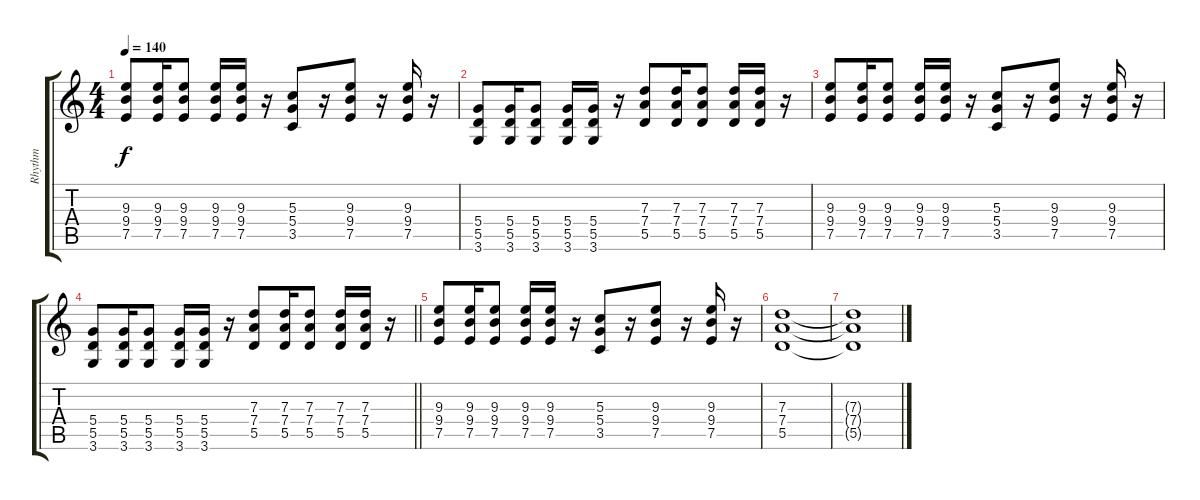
\track ("Rhythm" "Rhythm") {instrument overdrivenguitar}
\staff {score tabs}
\tuning (E4 B3 G3 D3 A2 E2) {hide}
\ts (4 4)
\tempo 140
\clef g2
\ks c
(9.3 9.4 7.5).8{dy f} (9.3 9.4 7.5).16 (9.3 9.4 7.5).8 (9.3 9.4 7.5).16 (9.3 9.4 7.5).16 r.16 (5.3 5.4 3.5).8 r.16 (9.3 9.4 7.5).8 r.16 (9.3 9.4 7.5).16 r.16 |
(5.4 5.5 3.6).8 (5.4 5.5 3.6).16 (5.4 5.5 3.6).8 (5.4 5.5 3.6).16 (5.4 5.5 3.6).16 r.16 (7.3 7.4 5.5).8 (7.3 7.4 5.5).16 (7.3 7.4 5.5).8 (7.3 7.4 5.5).16 (7.3 7.4 5.5).16 r.16 |
(9.3 9.4 7.5).8 (9.3 9.4 7.5).16 (9.3 9.4 7.5).8 (9.3 9.4 7.5).16 (9.3 9.4 7.5).16 r.16 (5.3 5.4 3.5).8 r.16 (9.3 9.4 7.5).8 r.16 (9.3 9.4 7.5).16 r.16 |
\barLineRight lightlight
(5.4 5.5 3.6).8 (5.4 5.5 3.6).16 (5.4 5.5 3.6).8 (5.4 5.5 3.6).16 (5.4 5.5 3.6).16 r.16 (7.3 7.4 5.5).8 (7.3 7.4 5.5).16 (7.3 7.4 5.5).8 (7.3 7.4 5.5).16 (7.3 7.4 5.5).16 r.16 |
(9.3 9.4 7.5).8 (9.3 9.4 7.5).16 (9.3 9.4 7.5).8 (9.3 9.4 7.5).16 (9.3 9.4 7.5).16 r.16 (5.3 5.4 3.5).8 r.16 (9.3 9.4 7.5).8 r.16 (9.3 9.4 7.5).16 r.16 |
(7.3 7.4 5.5).1 |
(7.3{t} 7.4{t} 5.5{t}).1
